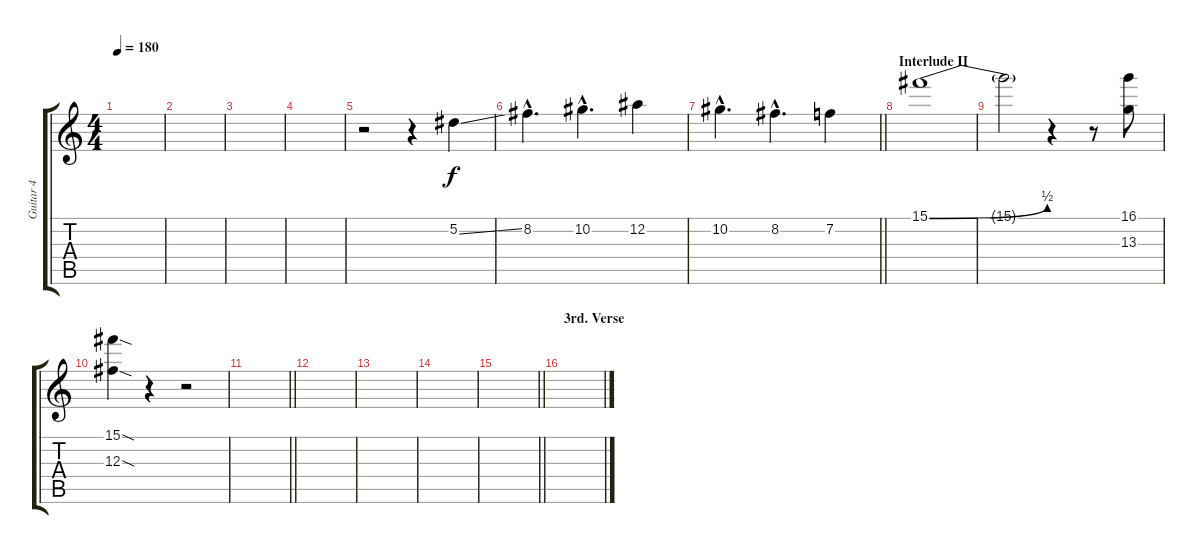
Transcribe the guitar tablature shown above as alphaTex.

\track ("Guitar 4" "Guitar 4") {instrument distortionguitar}
\staff {score tabs}
\tuning (Eb4 Bb3 Gb3 Db3 Ab2 Eb2) {hide}
\ts (4 4)
\tempo 180
\clef g2
\ks c
|
|
|
|
r.2 r.4 5.2{ss}.4 |
8.2{hac}.4{d} 10.2{hac}.4{d} 12.2.4 |
\barLineRight lightlight
10.2{hac}.4{d} 8.2{hac}.4{d} 7.2.4 |
\section ("" "Interlude II")
15.1{be (bend 0 0 60 2)}.1 |
15.1{t}.2 r.4 r.8 (16.1 13.3).8 |
(15.1{sod} 12.3{sod}).4 r.4 r.2 |
\barLineRight lightlight
|
|
|
|
\barLineRight lightlight
|
\section ("" "3rd. Verse")
